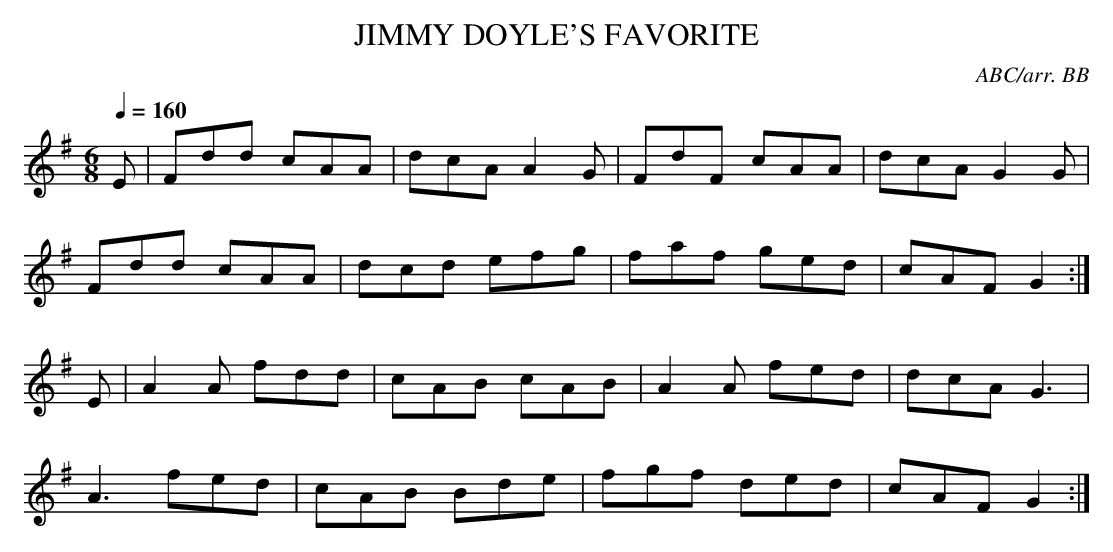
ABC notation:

X:1
T:JIMMY DOYLE'S FAVORITE
C:ABC/arr. BB
Q:1/4=160
L:1/8
M:6/8
K:G
E|Fdd cAA|dcA A2G|FdF cAA|dcA G2G|
Fdd cAA|dcd efg|faf ged|cAF G2:|
E|A2A fdd|cAB cAB|A2A fed|dcA G3|
A3 fed|cAB Bde|fgf ded|cAF G2:|
